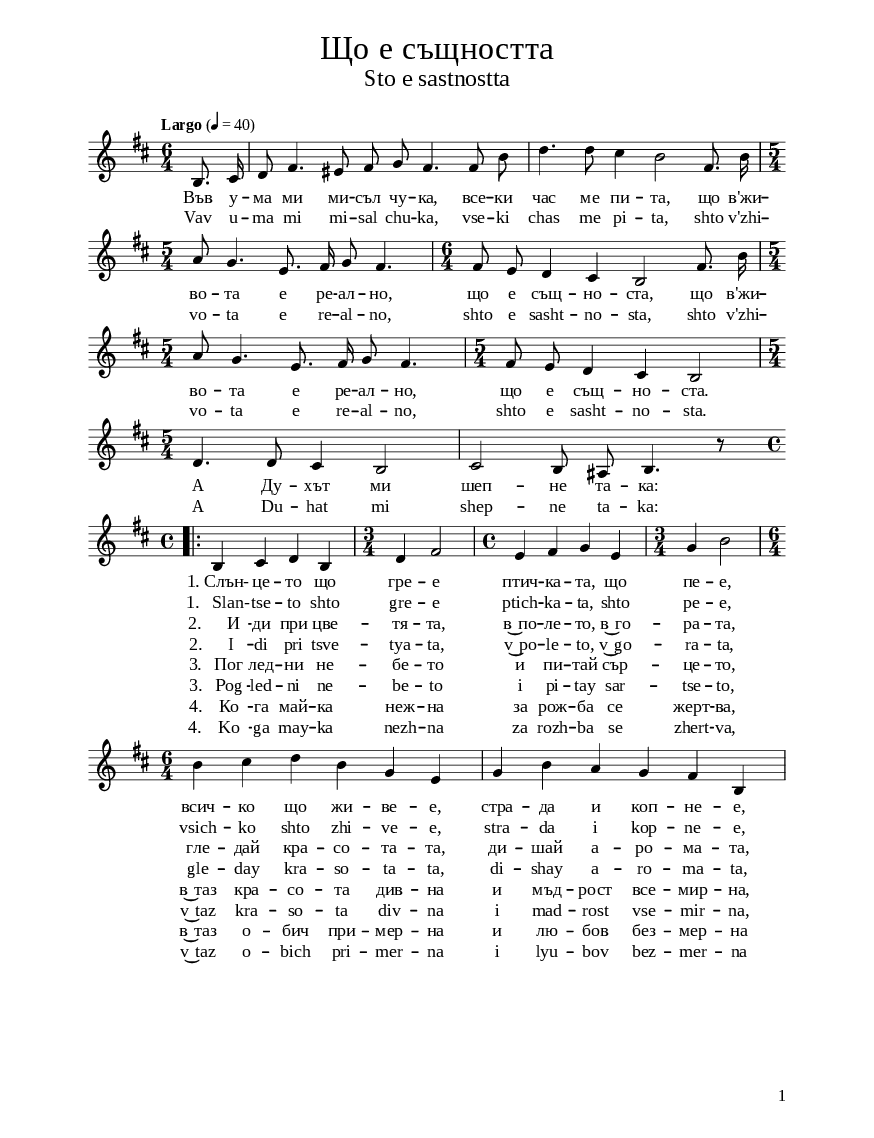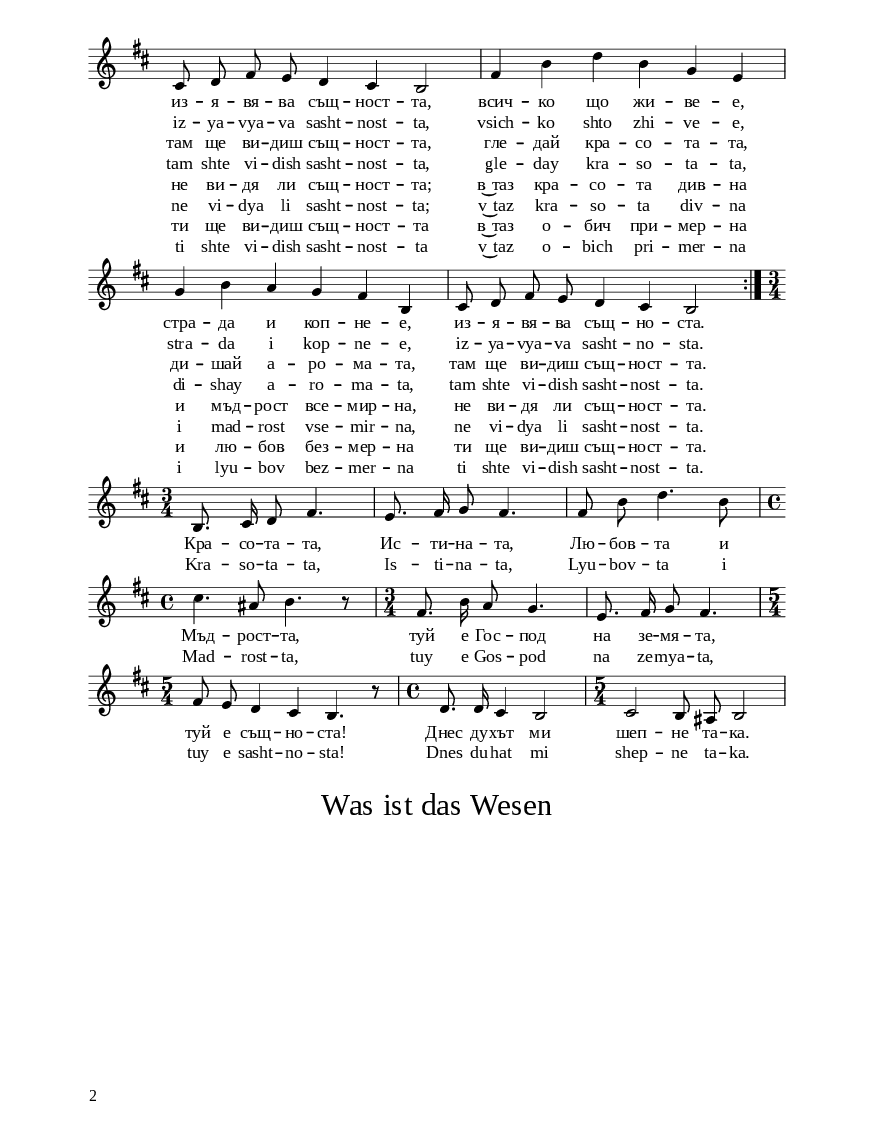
\version "2.24.0"

% include paper part and global functions
\include "include/globals.ily"

\bookpart {
  \label #'ref068
  \tocItem \markup "Що е същността – Sto e sastnostta"
  \paper {
    print-all-headers = ##t
    print-page-number = ##t
    print-first-page-number = ##t

    % put page numbers on the bottom
    oddHeaderMarkup = \markup ""
    evenHeaderMarkup = \markup ""
    oddFooterMarkup = \markup
    \fill-line {
      ""
      \if \should-print-page-number \fromproperty #'page:page-number-string
    }
    evenFooterMarkup = \markup
    \fill-line {
      \if \should-print-page-number \fromproperty #'page:page-number-string
      ""
    }

    left-margin = 1.5\cm
    right-margin = 1.5\cm
    top-margin = 1.6\cm
    bottom-margin = 1.2\cm
    ragged-bottom = ##t % do not spread the staves to fill the whole vertical space

    % change distance between staves
    system-system-spacing =
    #'((basic-distance . 6)
       (minimum-distance . 6)
       (padding . 1)
       (stretchability . 12))
  }

  \header {
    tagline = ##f
  }

  \score {
    \include "include/score-layout.ily"

    \new Voice \absolute {
      \clef treble
      \key d \major
      \time 6/4
      \tempoFunc "Largo" 4 "40"
      \partial 4
      \autoBeamOff

      b8. cis'16| d'8 fis'4. eis'8 fis'8 g'8 fis'4. fis'8 b'8| d''4. d''8 cis''4 b'2 fis'8. b'16 | \break

      \time 5/4  a'8 g'4. e'8. fis'16 g'8 fis'4. | \time 6/4 fis'8 e'8 d'4 cis'4 b2 fis'8. b'16 \time 5/4 | \break

      \time 5/4  a'8 g'4. e'8. fis'16 g'8 fis'4. | \time 5/4 fis'8 e'8 d'4 cis'4 b2 | \break

      \time 5/4 d'4. d'8 cis'4 b2 | cis'2 b8 ais8 b4. r8 | \break

      \bar ".|:"

      \time 4/4 b4 cis'4 d'4 b4 | \time 3/4 d'4 fis'2 | \time 4/4 e'4 fis' g' e' | \time 3/4 g'4 b'2  \break


      \time 6/4 b'4 cis''4 d'' b' g' e' | g' b' a' g' fis' b | \break
      \pageBreak

      cis'8 d' fis' e' d'4 cis' b2 | fis'4 b' d'' b' g' e' |\break

      g'4 b'4 a'4 g'4 fis'4 b |  cis'8 d' fis' e' d'4 cis'4 b2 | \break

      \bar ":|."

      \time 3/4


      b8. cis'16 d'8 fis'4. | e'8. fis'16 g'8 fis'4. | fis'8 b'8 d''4. b'8| \break

      \time 4/4 cis''4. ais'8 b'4. r8 | \time 3/4 fis'8. b'16 a'8 g'4. | e'8. fis'16 g'8 fis'4. | \break

      \time 5/4	fis'8 e' d'4 cis' b4. r8| \time 4/4 d'8. d'16 cis'4 b2 | \time 5/4 cis'2 b8 ais8 b2 | \break


    }

    \addlyrics {
      Във у -- ма ми ми -- съл чу -- ка, все -- ки час ме пи -- та,
      що в'жи -- во -- та е ре -- ал -- но, що е същ -- но -- ста,
      що в'жи -- во -- та е ре -- ал -- но, що е същ -- но -- ста.
      А Ду -- хът ми шеп  -- не та  -- ка:

      "1. Слън-"  -- це  -- то що гре -- е птич -- ка -- та, що пе -- е,

      всич -- ко що жи -- ве -- е, стра -- да и коп -- не -- е,

      из -- я -- вя -- ва  същ -- ност -- та,   всич -- ко що жи -- ве -- е, стра -- да и коп -- не -- е,

      из -- я -- вя -- ва същ -- но -- ста.

      Кра  -- со  -- та  -- та, Ис  -- ти  -- на  -- та, Лю -- бов  -- та и Мъд  -- рост  -- та,

      туй е Гос  -- под на зе  -- мя  -- та, туй е същ  -- но  -- ста! Днес ду  -- хът ми шеп  -- не та  -- ка.
    }

    \addlyrics {
      Vav u -- ma mi mi -- sal chu -- ka, vse -- ki chas me pi -- ta,
      shto v'zhi -- vo -- ta e re -- al -- no, shto e sasht -- no -- sta,
      shto v'zhi -- vo -- ta e re -- al -- no, shto e sasht -- no -- sta.

      A Du -- hat mi shep  -- ne ta  -- ka:

      "1.   Slan-"  -- tse  -- to shto gre -- e ptich -- ka -- ta, shto pe -- e,

      vsich -- ko shto zhi -- ve -- e, stra -- da i kop -- ne -- e,

      iz -- ya -- vya -- va  sasht -- nost -- ta,   vsich -- ko shto zhi -- ve -- e, stra -- da i kop -- ne -- e,

      iz -- ya -- vya -- va sasht -- no -- sta.

      Kra  -- so  -- ta  -- ta, Is  -- ti  -- na  -- ta, Lyu -- bov  -- ta i Mad  -- rost  -- ta,

      tuy e Gos  -- pod na ze  -- mya  -- ta, tuy e sasht  -- no  -- sta! Dnes du  -- hat mi shep  -- ne ta  -- ka.

      A Du -- hat mi shep  -- ne ta  -- ka:

    }
    \addlyrics {
      " " " " " " " " " " " " " " " "

      " " " " " " " " " " " " " " " "

      " " " " " " " " " " " " " " " " " "

      " " " " " " " " " " " " " " " " " " " " " " " " " " " "

      " " " " " " " " " " " " " " " " " " "2.      И  " -- ди при цве -- тя -- та, в~по -- ле -- то, в~го -- ра -- та,
      гле -- дай кра -- со -- та -- та, ди -- шай а -- ро -- ма -- та, там ще ви -- диш същ -- ност  -- та,
      гле -- дай кра -- со -- та -- та, ди -- шай а -- ро -- ма -- та, там ще ви -- диш същ -- ност  -- та.

      " " " " " " " " " " " " " " " " " "

      " " " " " " " " " " " " " " " " " "
    }

    \addlyrics {
      " " " " " " " " " " " " " " " "

      " " " " " " " " " " " " " " " "

      " " " " " " " " " " " " " " " " " "

      " " " " " " " " " " " " " " " " " " " " " " " " " " " "

      " " " " " " " " " " " " " " " " " " "2.      I   " -- di pri tsve -- tya -- ta, v~po -- le -- to, v~go -- ra -- ta,
      gle -- day kra -- so -- ta -- ta, di -- shay a -- ro -- ma -- ta, tam shte vi -- dish sasht -- nost  -- ta,
      gle -- day kra -- so -- ta -- ta, di -- shay a -- ro -- ma -- ta, tam shte vi -- dish sasht -- nost  -- ta.

      " " " " " " " " " " " " " " " " " "

      " " " " " " " " " " " " " " " " " "
    }




    \addlyrics {
      " " " " " " " " " " " " " " " "

      " " " " " " " " " " " " " " " "

      " " " " " " " " " " " " " " " " " "

      " " " " " " " " " " " " " " " " " " " " " " " " " " " "

      " " " " " " " " " " " " " " " " " "

      "3.   Пог " -- лед  -- ни не -- бе -- то и пи -- тай сър -- це -- то,
      в~таз кра -- со -- та див -- на и мъд -- рост все -- мир -- на, не ви -- дя ли същ -- ност -- та;  в~таз кра -- со -- та див -- на и мъд -- рост все -- мир -- на, не ви -- дя ли същ -- ност -- та.

      " " " " " " " " " " " " " " " " " "

      " " " " " " " " " " " " " " " " " "
    }

    \addlyrics {
      " " " " " " " " " " " " " " " "

      " " " " " " " " " " " " " " " "

      " " " " " " " " " " " " " " " " " "

      " " " " " " " " " " " " " " " " " " " " " " " " " " " "

      " " " " " " " " " " " " " " " " " "

      "3.   Pog " -- led  -- ni ne -- be -- to i pi -- tay sar -- tse -- to,
      v~taz kra -- so -- ta div -- na i mad -- rost vse -- mir -- na, ne vi -- dya li sasht -- nost -- ta;  v~taz kra -- so -- ta div -- na i mad -- rost vse -- mir -- na, ne vi -- dya li sasht -- nost -- ta.

      " " " " " " " " " " " " " " " " " "

      " " " " " " " " " " " " " " " " " "
    }

    \addlyrics {
      " " " " " " " " " " " " " " " "

      " " " " " " " " " " " " " " " "

      " " " " " " " " " " " " " " " " " "

      " " " " " " " " " " " " " " " " " " " " " " " " " " " "

      " " " " " " " " " " " " " " " " " "

      "4.    Ко  " -- га май -- ка неж -- на за рож -- ба се жерт -- ва,
      в~таз о -- бич при -- мер -- на и лю -- бов без -- мер -- на
      ти ще ви -- диш същ -- ност -- та
      в~таз о -- бич при -- мер -- на и лю -- бов без -- мер -- на
      ти ще ви -- диш същ -- ност -- та.

      " " " " " " " " " " " " " " " " " "

      " " " " " " " " " " " " " " " " " "
    }

    \addlyrics {
      " " " " " " " " " " " " " " " "

      " " " " " " " " " " " " " " " "

      " " " " " " " " " " " " " " " " " "

      " " " " " " " " " " " " " " " " " " " " " " " " " " " "

      " " " " " " " " " " " " " " " " " "

      "4.    Ko  " -- ga may -- ka nezh -- na za rozh -- ba se zhert -- va,
      v~taz o -- bich pri -- mer -- na i lyu -- bov bez -- mer -- na
      ti shte vi -- dish sasht -- nost -- ta
      v~taz o -- bich pri -- mer -- na i lyu -- bov bez -- mer -- na
      ti shte vi -- dish sasht -- nost -- ta.

      " " " " " " " " " " " " " " " " " "

      " " " " " " " " " " " " " " " " " "
    }
    \header {
      title = \titleFunc "Що е същността" "Sto e sastnostta"
    }

    \midi{}

  } % score


  % include foreign translation(s) of the song
  \version "2.22.0"

\markup \fill-line { \fontsize #6 "Was ist das Wesen" }
\markup \fontsize #+2.5 {
  \hspace #10
  \override #'(baseline-skip . 2)

  \column {
    \line { " " }


 \line { " "In meinem Verstand klopft ein Gedanke;}
 \line { " "Täglich fragt er mich:}
 \line { " "Was ist das Reale im Leben,}
 \line { " "was ist das Wesen?}
\line { " " }
 \line { " "Mein Geist flüstert mir zu:}
 \line { " " }
 \line { " "Die Sonne, die scheint, }
 \line { " "der Vogel, der singt,}
 \line { " "alles, was lebt,}
\line { " "leidet und sich sehnt,}
 \line { " "drückt das Wesen aus.}
 \line { " " }

 \line { " "Gehe zu den Blumen,}
 \line { " "auf das Feld, in den Wald;}
 \line { " "schau die Schönheit an, }
 \line { " "atme das Aroma ein,}
 \line { " "dort schaust du das Wesen an.}
 \line { " " }

 \line { " "Schau den Himmel an, frag das Herz,}
 \line { " "In dieser wunderbaren Schönheit}
 \line { " "und kosmischen Weisheit, schaust du nicht das Wesen?}
 \line { " " }

 \line { " "Wenn sich die zärtliche Mutter }
  \line { " "für das Kind aufopfert,}
 \line { " "in dieser beispielhaften Liebe (obitsch),}
 \line { " "und grenzenlose Liebe (ljubov) schaust du nicht das Wesen an?}
 \line { " " }

 \line { " "Schönheit, Wahrheit, Liebe und Weisheit,}
 \line { " "das ist der Herr auf Erden, das ist das Wesen.}

  }
}


} % bookpart
